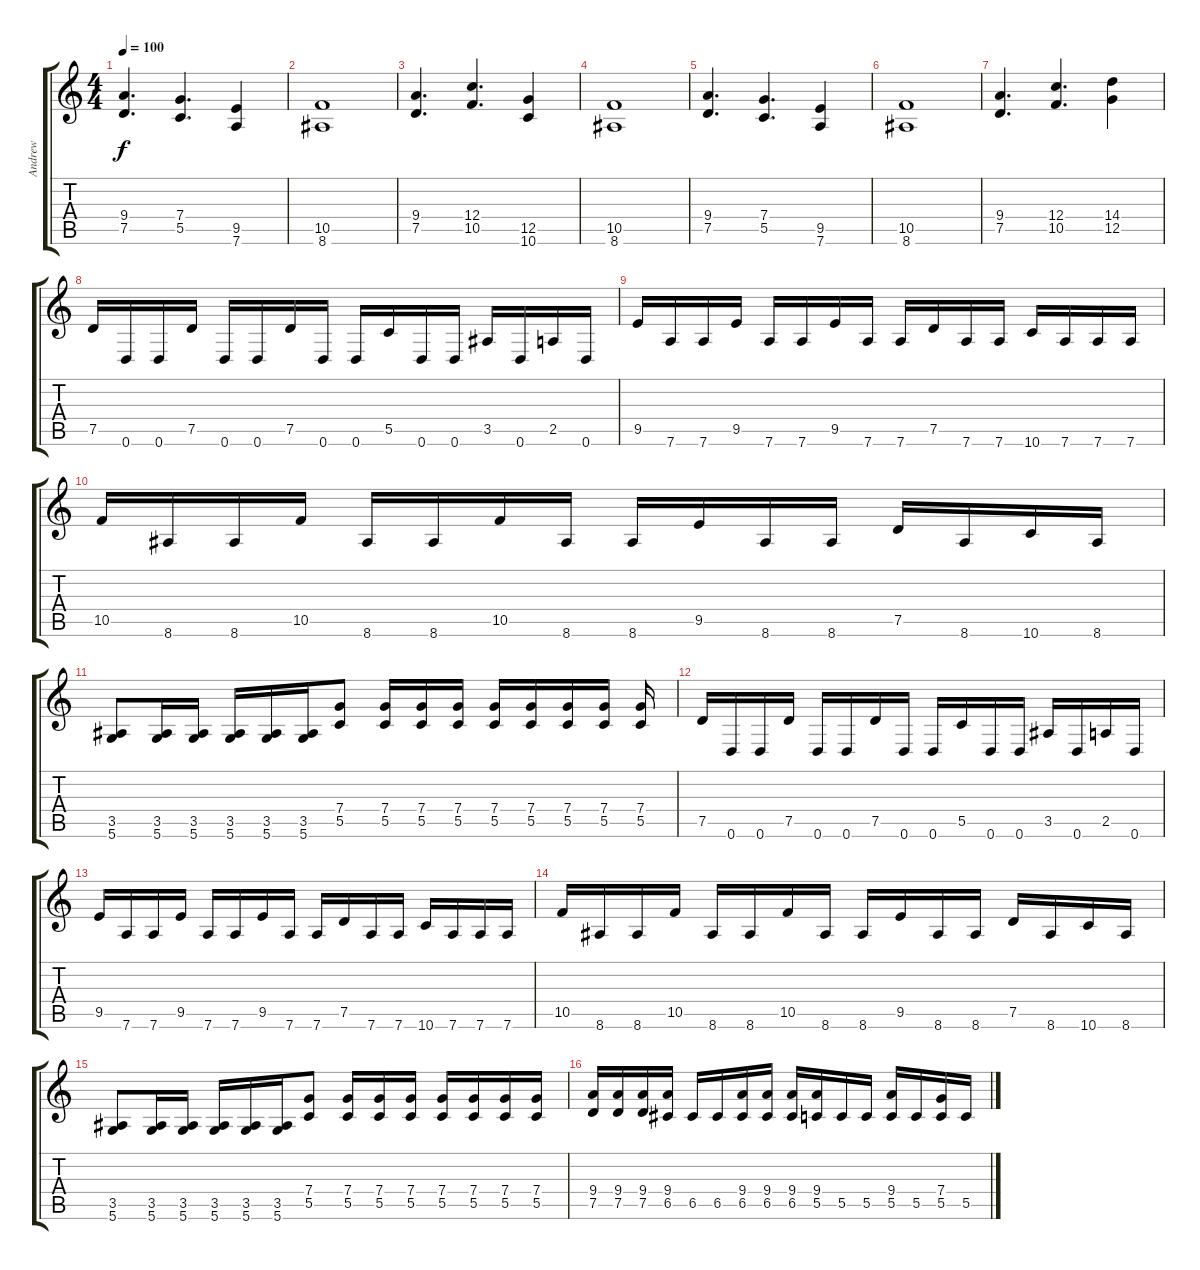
\track ("Andrew" "Andrew") {instrument distortionguitar}
\staff {score tabs}
\tuning (D4 A3 F3 C3 G2 D2) {hide}
\ts (4 4)
\tempo 100
\clef g2
\ks c
(9.4 7.5).4{d dy f} (7.4 5.5).4{d} (9.5 7.6).4 |
(10.5 8.6).1 |
(9.4 7.5).4{d} (12.4 10.5).4{d} (12.5 10.6).4 |
(10.5 8.6).1 |
(9.4 7.5).4{d} (7.4 5.5).4{d} (9.5 7.6).4 |
(10.5 8.6).1 |
(9.4 7.5).4{d} (12.4 10.5).4{d} (14.4 12.5).4 |
7.5.16 0.6.16 0.6.16 7.5.16 0.6.16 0.6.16 7.5.16 0.6.16 0.6.16 5.5.16 0.6.16 0.6.16 3.5.16 0.6.16 2.5.16 0.6.16 |
9.5.16 7.6.16 7.6.16 9.5.16 7.6.16 7.6.16 9.5.16 7.6.16 7.6.16 7.5.16 7.6.16 7.6.16 10.6.16 7.6.16 7.6.16 7.6.16 |
10.5.16 8.6.16 8.6.16 10.5.16 8.6.16 8.6.16 10.5.16 8.6.16 8.6.16 9.5.16 8.6.16 8.6.16 7.5.16 8.6.16 10.6.16 8.6.16 |
(3.5 5.6).8 (3.5 5.6).16 (3.5 5.6).16 (3.5 5.6).16 (3.5 5.6).16 (3.5 5.6).16 (7.4 5.5).8 (7.4 5.5).16 (7.4 5.5).16 (7.4 5.5).16 (7.4 5.5).16 (7.4 5.5).16 (7.4 5.5).16 (7.4 5.5).16 (7.4 5.5).16 |
7.5.16 0.6.16 0.6.16 7.5.16 0.6.16 0.6.16 7.5.16 0.6.16 0.6.16 5.5.16 0.6.16 0.6.16 3.5.16 0.6.16 2.5.16 0.6.16 |
9.5.16 7.6.16 7.6.16 9.5.16 7.6.16 7.6.16 9.5.16 7.6.16 7.6.16 7.5.16 7.6.16 7.6.16 10.6.16 7.6.16 7.6.16 7.6.16 |
10.5.16 8.6.16 8.6.16 10.5.16 8.6.16 8.6.16 10.5.16 8.6.16 8.6.16 9.5.16 8.6.16 8.6.16 7.5.16 8.6.16 10.6.16 8.6.16 |
(3.5 5.6).8 (3.5 5.6).16 (3.5 5.6).16 (3.5 5.6).16 (3.5 5.6).16 (3.5 5.6).16 (7.4 5.5).8 (7.4 5.5).16 (7.4 5.5).16 (7.4 5.5).16 (7.4 5.5).16 (7.4 5.5).16 (7.4 5.5).16 (7.4 5.5).16 |
(9.4 7.5).16 (9.4 7.5).16 (9.4 7.5).16 (9.4 6.5).16 6.5.16 6.5.16 (9.4 6.5).16 (9.4 6.5).16 (9.4 6.5).16 (9.4 5.5).16 5.5.16 5.5.16 (9.4 5.5).16 5.5.16 (7.4 5.5).16 5.5.16
